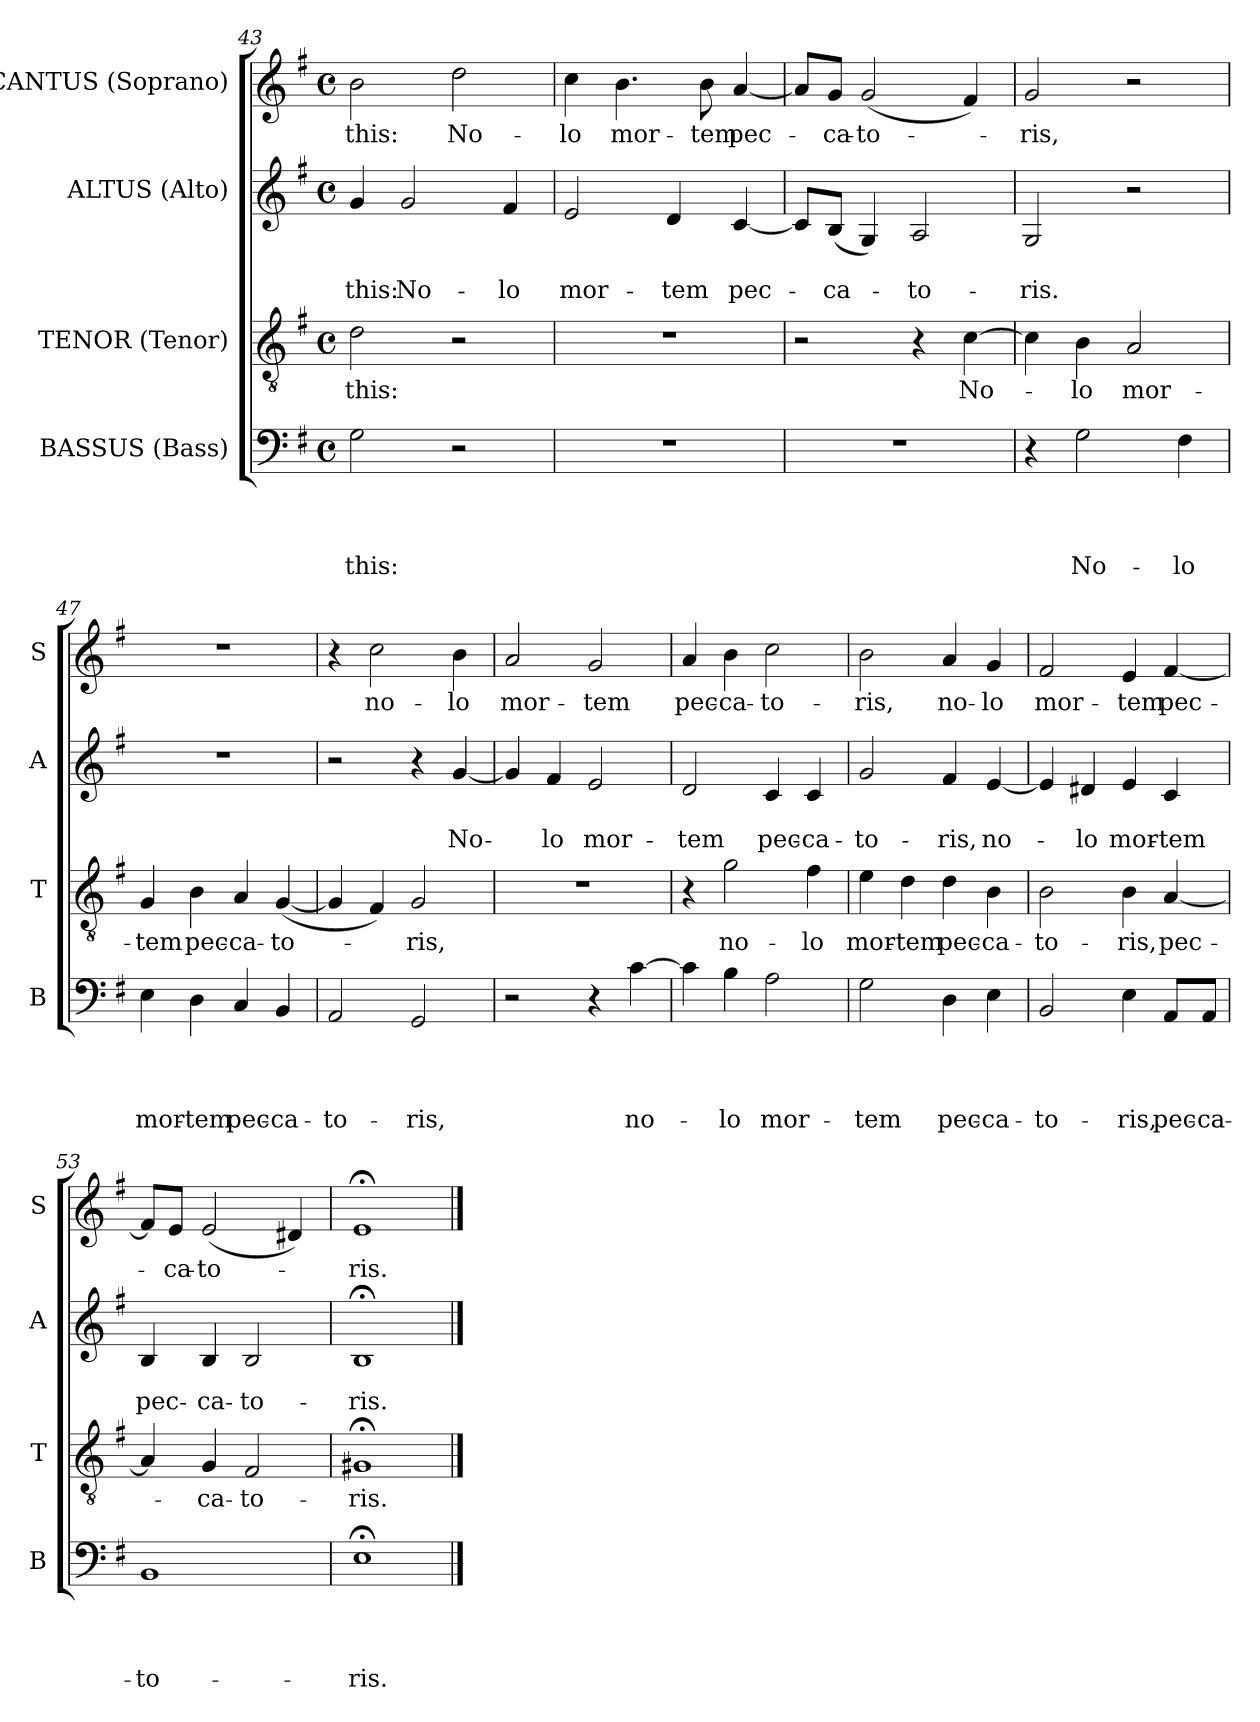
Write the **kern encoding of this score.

**kern	**text	**text	**text	**text	**kern	**text	**kern	**text	**text	**kern	**text
*part4	*part4	*part4	*part4	*part4	*part3	*part3	*part2	*part2	*part2	*part1	*part1
*staff4	*staff4	*staff4	*staff4	*staff4	*staff3	*staff3	*staff2	*staff2	*staff2	*staff1	*staff1
*I"BASSUS (Bass)	*	*	*	*	*I"TENOR (Tenor)	*	*I"ALTUS (Alto)	*	*	*I"CANTUS (Soprano)	*
*I'B	*	*	*	*	*I'T	*	*I'A	*	*	*I'S	*
!!LO:LB:g=z
*clefF4	*	*	*	*	*clefGv2	*	*clefG2	*	*	*clefG2	*
*k[f#]	*	*	*	*	*k[f#]	*	*k[f#]	*	*	*k[f#]	*
*G:	*	*	*	*	*G:	*	*G:	*	*	*G:	*
*M4/4	*	*	*	*	*M4/4	*	*M4/4	*	*	*M4/4	*
*met(c)	*	*	*	*	*met(c)	*	*met(c)	*	*	*met(c)	*
=43	=43	=43	=43	=43	=43	=43	=43	=43	=43	=43	=43
2G\	.	.	.	this:	2d\	this:	4g/	.	this:	2b\	this:
.	.	.	.	.	.	.	2g/	.	No-	.	.
2r	.	.	.	.	2r	.	.	.	.	2dd\	No-
.	.	.	.	.	.	.	4f#/	.	-lo	.	.
=44	=44	=44	=44	=44	=44	=44	=44	=44	=44	=44	=44
1r	.	.	.	.	1r	.	2e/	.	mor-	4cc\	-lo
.	.	.	.	.	.	.	.	.	.	4.b\	mor-
.	.	.	.	.	.	.	4d/	.	-tem	.	.
.	.	.	.	.	.	.	.	.	.	8b\	-tem
.	.	.	.	.	.	.	[4c/	.	pec-	[4a/	pec-
=45	=45	=45	=45	=45	=45	=45	=45	=45	=45	=45	=45
1r	.	.	.	.	2r	.	8c/L]	.	.	8a/L]	.
.	.	.	.	.	.	.	(8B/J	.	-ca-	8g/J	-ca-
.	.	.	.	.	.	.	4G/)	.	.	(2g/	-to-
.	.	.	.	.	4r	.	2A/	.	-to-	.	.
.	.	.	.	.	[4c\	No-	.	.	.	4f#/)	.
=46	=46	=46	=46	=46	=46	=46	=46	=46	=46	=46	=46
4r	.	.	.	.	4c\]	.	2G/	.	-ris.	2g/	-ris,
2G\	.	.	.	No-	4B\	-lo	.	.	.	.	.
.	.	.	.	.	2A/	mor-	2r	.	.	2r	.
4F#\	.	.	.	-lo	.	.	.	.	.	.	.
=47	=47	=47	=47	=47	=47	=47	=47	=47	=47	=47	=47
4E\	.	.	.	mor-	4G/	-tem	1r	.	.	1r	.
4D\	.	.	.	-tem	4B\	pec-	.	.	.	.	.
4C/	.	.	.	pec-	4A/	-ca-	.	.	.	.	.
4BB/	.	.	.	-ca-	([4G/	-to-	.	.	.	.	.
=48	=48	=48	=48	=48	=48	=48	=48	=48	=48	=48	=48
2AA/	.	.	.	-to-	4G/]	.	2r	.	.	4r	.
.	.	.	.	.	4F#/)	.	.	.	.	2cc\	no-
2GG/	.	.	.	-ris,	2G/	-ris,	4r	.	.	.	.
.	.	.	.	.	.	.	[4g/	.	No-	4b\	-lo
!!LO:PB:g=z
=49	=49	=49	=49	=49	=49	=49	=49	=49	=49	=49	=49
2r	.	.	.	.	1r	.	4g/]	.	-­	2a/	mor-
.	.	.	.	.	.	.	4f#/	.	lo	.	.
4r	.	.	.	.	.	.	2e/	.	mor-	2g/	-tem
[4c\	.	.	.	no-	.	.	.	.	.	.	.
=50	=50	=50	=50	=50	=50	=50	=50	=50	=50	=50	=50
4c\]	.	.	.	.	4r	.	2d/	.	-tem	4a/	pec-
4B\	.	.	.	-lo	2g\	no-	.	.	.	4b\	-ca-
2A\	.	.	.	mor-	.	.	4c/	.	pec-	2cc\	-to-
.	.	.	.	.	4f#\	-lo	4c/	.	-ca-	.	.
=51	=51	=51	=51	=51	=51	=51	=51	=51	=51	=51	=51
2G\	.	.	.	-tem	4e\	mor-	2g/	.	-to-	2b\	-ris,
.	.	.	.	.	4d\	-tem	.	.	.	.	.
4D\	.	.	.	pec-	4d\	pec-	4f#/	.	-ris,	4a/	no-
4E\	.	.	.	-ca-	4B\	-ca-	[4e/	.	no-	4g/	-lo
=52	=52	=52	=52	=52	=52	=52	=52	=52	=52	=52	=52
2BB/	.	.	.	-to-	2B\	-to-	4e/]	.	.	2f#/	mor-
.	.	.	.	.	.	.	4d#X/	.	-lo	.	.
4E\	.	.	.	-ris,	4B\	-ris,	4e/	.	mor-	4e/	-tem
8AA/L	.	.	.	pec-	[4A/	pec-	4c/	.	-tem	[4f#/	pec-
8AA/J	.	.	.	-ca-	.	.	.	.	.	.	.
=53	=53	=53	=53	=53	=53	=53	=53	=53	=53	=53	=53
1BB	.	.	.	-to-	4A/]	.	4B/	.	pec-	8f#/L]	.
.	.	.	.	.	.	.	.	.	.	8e/J	-ca-
.	.	.	.	.	4G/	-ca-	4B/	.	-ca-	(2e/	-to-
.	.	.	.	.	2F#/	-to-	2B/	.	-to-	.	.
.	.	.	.	.	.	.	.	.	.	4d#X/)	.
=54	=54	=54	=54	=54	=54	=54	=54	=54	=54	=54	=54
1E;<	.	.	.	-ris.	1G#X;<	-ris.	1B;<	.	-ris.	1e;<	-ris.
==	==	==	==	==	==	==	==	==	==	==	==
*-	*-	*-	*-	*-	*-	*-	*-	*-	*-	*-	*-
